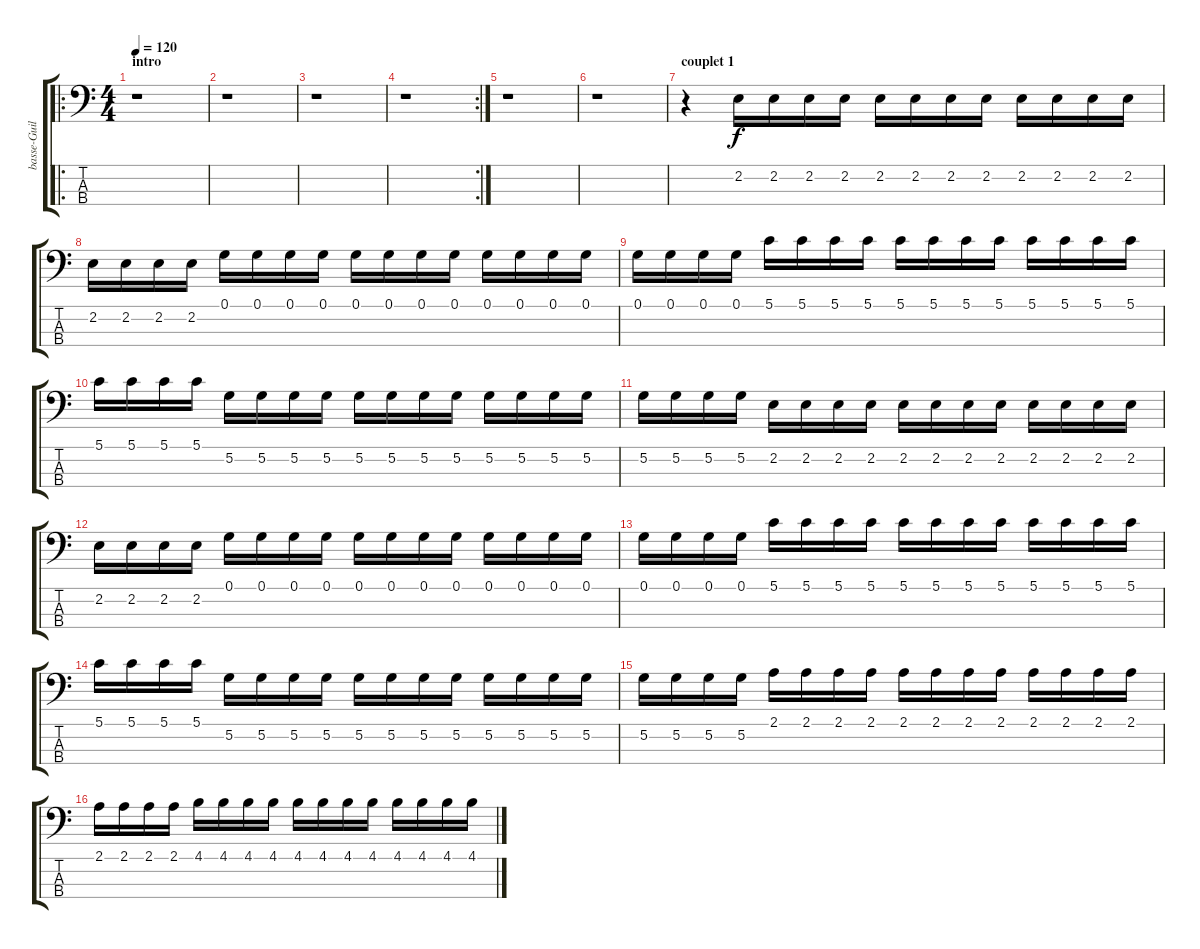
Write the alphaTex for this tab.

\track ("basse-Guillaume" "basse-Guil") {instrument electricbassfinger}
\staff {score tabs}
\tuning (G2 D2 A1 E1) {hide}
\ro
\ts (4 4)
\section ("" "intro")
\tempo 120
\clef f4
\ks c
r.1{dy f instrument electricbassfinger} |
r.1 |
r.1 |
\rc 2
r.1 |
r.1 |
r.1 |
\section ("" "couplet 1")
r.4 2.2.16 2.2.16 2.2.16 2.2.16 2.2.16 2.2.16 2.2.16 2.2.16 2.2.16 2.2.16 2.2.16 2.2.16 |
2.2.16 2.2.16 2.2.16 2.2.16 0.1.16 0.1.16 0.1.16 0.1.16 0.1.16 0.1.16 0.1.16 0.1.16 0.1.16 0.1.16 0.1.16 0.1.16 |
0.1.16 0.1.16 0.1.16 0.1.16 5.1.16 5.1.16 5.1.16 5.1.16 5.1.16 5.1.16 5.1.16 5.1.16 5.1.16 5.1.16 5.1.16 5.1.16 |
5.1.16 5.1.16 5.1.16 5.1.16 5.2.16 5.2.16 5.2.16 5.2.16 5.2.16 5.2.16 5.2.16 5.2.16 5.2.16 5.2.16 5.2.16 5.2.16 |
5.2.16 5.2.16 5.2.16 5.2.16 2.2.16 2.2.16 2.2.16 2.2.16 2.2.16 2.2.16 2.2.16 2.2.16 2.2.16 2.2.16 2.2.16 2.2.16 |
2.2.16 2.2.16 2.2.16 2.2.16 0.1.16 0.1.16 0.1.16 0.1.16 0.1.16 0.1.16 0.1.16 0.1.16 0.1.16 0.1.16 0.1.16 0.1.16 |
0.1.16 0.1.16 0.1.16 0.1.16 5.1.16 5.1.16 5.1.16 5.1.16 5.1.16 5.1.16 5.1.16 5.1.16 5.1.16 5.1.16 5.1.16 5.1.16 |
5.1.16 5.1.16 5.1.16 5.1.16 5.2.16 5.2.16 5.2.16 5.2.16 5.2.16 5.2.16 5.2.16 5.2.16 5.2.16 5.2.16 5.2.16 5.2.16 |
5.2.16 5.2.16 5.2.16 5.2.16 2.1.16 2.1.16 2.1.16 2.1.16 2.1.16 2.1.16 2.1.16 2.1.16 2.1.16 2.1.16 2.1.16 2.1.16 |
2.1.16 2.1.16 2.1.16 2.1.16 4.1.16 4.1.16 4.1.16 4.1.16 4.1.16 4.1.16 4.1.16 4.1.16 4.1.16 4.1.16 4.1.16 4.1.16
